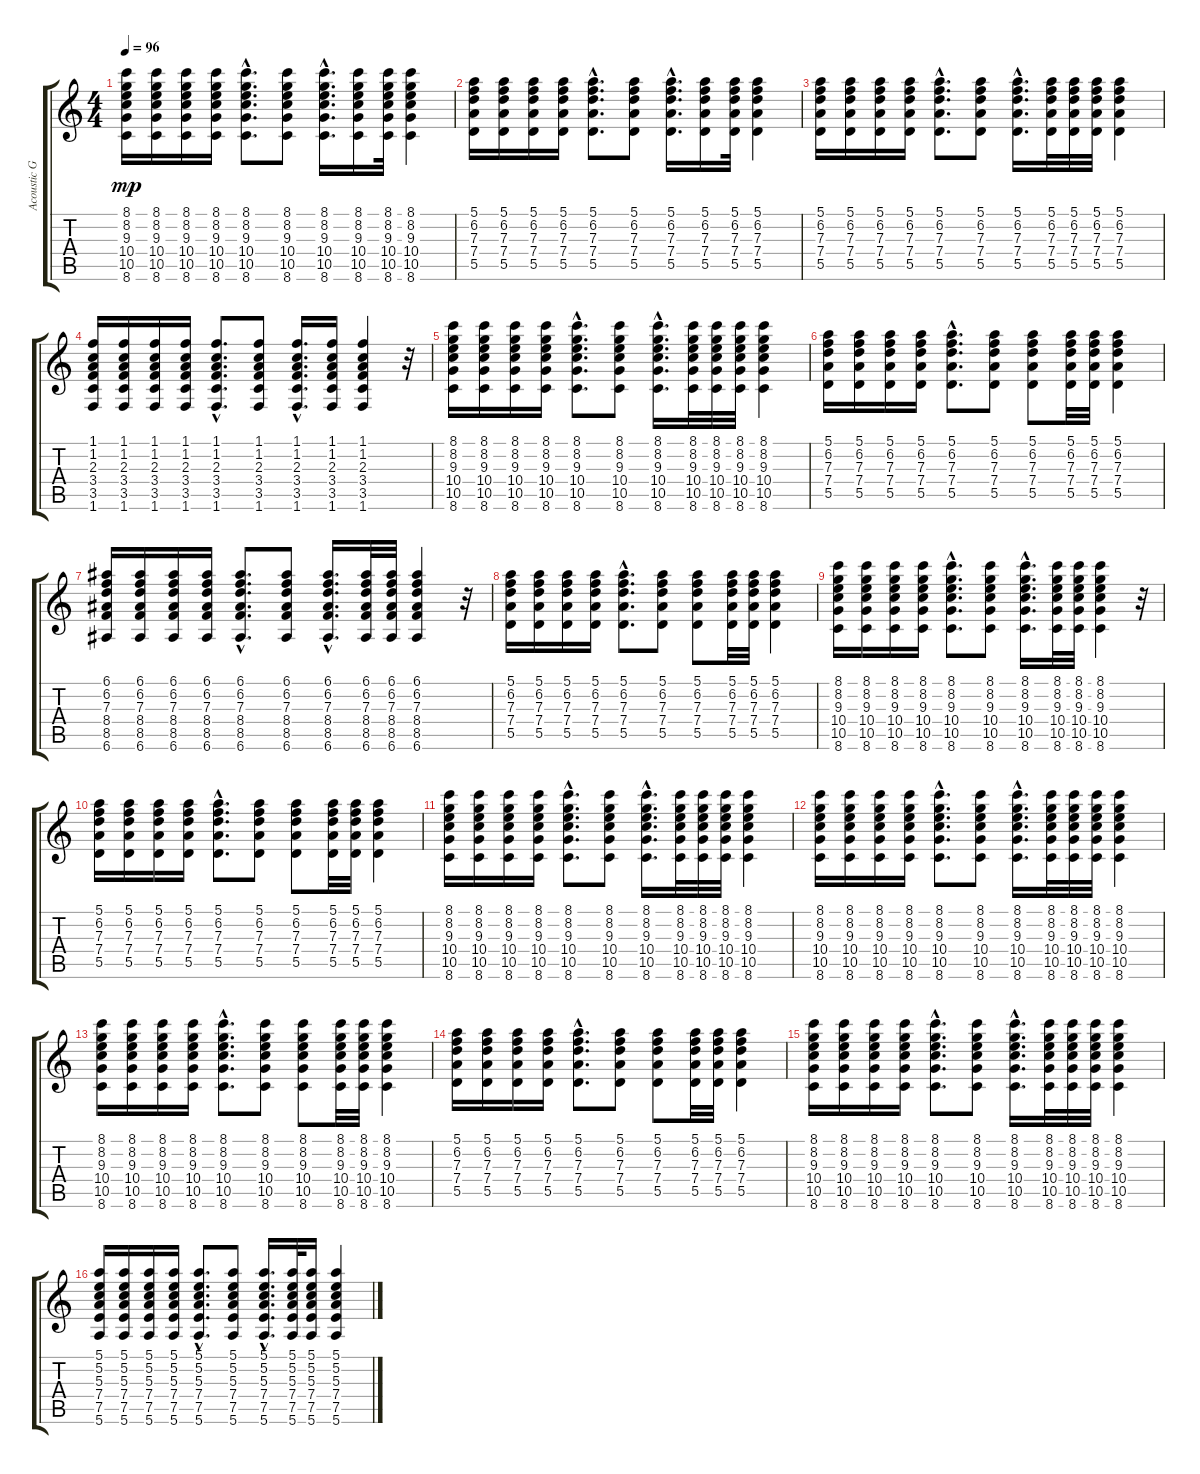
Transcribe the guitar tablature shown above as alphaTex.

\track ("Acoustic Guitar" "Acoustic G") {instrument acousticguitarsteel}
\staff {score tabs}
\tuning (E4 B3 G3 D3 A2 E2) {hide}
\ts (4 4)
\tempo 96
\clef g2
\ks c
(8.1 8.2 9.3 10.4 10.5 8.6).16{dy mp} (8.1 8.2 9.3 10.4 10.5 8.6).16 (8.1 8.2 9.3 10.4 10.5 8.6).16 (8.1 8.2 9.3 10.4 10.5 8.6).16 (8.1{hac} 8.2{hac} 9.3{hac} 10.4{hac} 10.5{hac} 8.6{hac}).8{d} (8.1 8.2 9.3 10.4 10.5 8.6).8 (8.1 8.2{hac} 9.3{hac} 10.4{hac} 10.5 8.6{hac}).16{d} (8.1 8.2 9.3 10.4 10.5 8.6).16 (8.1 8.2 9.3 10.4 10.5 8.6).32 (8.1 8.2 9.3 10.4 10.5 8.6).4 |
(5.1 6.2 7.3 7.4 5.5).16 (5.1 6.2 7.3 7.4 5.5).16 (5.1 6.2 7.3 7.4 5.5).16 (5.1 6.2 7.3 7.4 5.5).16 (5.1{hac} 6.2{hac} 7.3{hac} 7.4{hac} 5.5{hac}).8{d} (5.1 6.2 7.3 7.4 5.5).8 (5.1{hac} 6.2{hac} 7.3 7.4{hac} 5.5{hac}).16{d} (5.1 6.2 7.3 7.4 5.5).16 (5.1 6.2 7.3 7.4 5.5).32 (5.1 6.2 7.3 7.4 5.5).4 |
(5.1 6.2 7.3 7.4 5.5).16 (5.1 6.2 7.3 7.4 5.5).16 (5.1 6.2 7.3 7.4 5.5).16 (5.1 6.2 7.3 7.4 5.5).16 (5.1{hac} 6.2{hac} 7.3{hac} 7.4 5.5{hac}).8{d} (5.1 6.2 7.3 7.4 5.5).8 (5.1{hac} 6.2{hac} 7.3{hac} 7.4{hac} 5.5{hac}).16{d} (5.1 6.2 7.3 7.4 5.5).32 (5.1 6.2 7.3 7.4 5.5).32 (5.1 6.2 7.3 7.4 5.5).32 (5.1 6.2 7.3 7.4 5.5).4 |
(1.1 1.2 2.3 3.4 3.5 1.6).16 (1.1 1.2 2.3 3.4 3.5 1.6).16 (1.1 1.2 2.3 3.4 3.5 1.6).16 (1.1 1.2 2.3 3.4 3.5 1.6).16 (1.1{hac} 1.2{hac} 2.3{hac} 3.4 3.5{hac} 1.6{hac}).8{d} (1.1 1.2 2.3 3.4 3.5 1.6).8 (1.1{hac} 1.2{hac} 2.3 3.4{hac} 3.5{hac} 1.6{hac}).16{d} (1.1 1.2 2.3 3.4 3.5 1.6).16 (1.1 1.2 2.3 3.4 3.5 1.6).4 r.32 |
(8.1 8.2 9.3 10.4 10.5 8.6).16 (8.1 8.2 9.3 10.4 10.5 8.6).16 (8.1 8.2 9.3 10.4 10.5 8.6).16 (8.1 8.2 9.3 10.4 10.5 8.6).16 (8.1{hac} 8.2{hac} 9.3{hac} 10.4{hac} 10.5{hac} 8.6).8{d} (8.1 8.2 9.3 10.4 10.5 8.6).8 (8.1{hac} 8.2{hac} 9.3{hac} 10.4{hac} 10.5{hac} 8.6{hac}).16{d} (8.1 8.2 9.3 10.4 10.5 8.6).32 (8.1 8.2 9.3 10.4 10.5 8.6).32 (8.1 8.2 9.3 10.4 10.5 8.6).32 (8.1 8.2 9.3 10.4 10.5 8.6).4 |
(5.1 6.2 7.3 7.4 5.5).16 (5.1 6.2 7.3 7.4 5.5).16 (5.1 6.2 7.3 7.4 5.5).16 (5.1 6.2 7.3 7.4 5.5).16 (5.1{hac} 6.2{hac} 7.3{hac} 7.4{hac} 5.5{hac}).8{d} (5.1 6.2 7.3 7.4 5.5).8 (5.1 6.2 7.3 7.4 5.5).8 (5.1 6.2 7.3 7.4 5.5).32 (5.1 6.2 7.3 7.4 5.5).32 (5.1 6.2 7.3 7.4 5.5).4 |
(6.1 6.2 7.3 8.4 8.5 6.6).16 (6.1 6.2 7.3 8.4 8.5 6.6).16 (6.1 6.2 7.3 8.4 8.5 6.6).16 (6.1 6.2 7.3 8.4 8.5 6.6).16 (6.1{hac} 6.2{hac} 7.3 8.4{hac} 8.5{hac} 6.6{hac}).8{d} (6.1 6.2 7.3 8.4 8.5 6.6).8 (6.1{hac} 6.2 7.3{hac} 8.4{hac} 8.5{hac} 6.6{hac}).16{d} (6.1 6.2 7.3 8.4 8.5 6.6).32 (6.1 6.2 7.3 8.4 8.5 6.6).32 (6.1 6.2 7.3 8.4 8.5 6.6).4 r.32 |
(5.1 6.2 7.3 7.4 5.5).16 (5.1 6.2 7.3 7.4 5.5).16 (5.1 6.2 7.3 7.4 5.5).16 (5.1 6.2 7.3 7.4 5.5).16 (5.1{hac} 6.2{hac} 7.3{hac} 7.4{hac} 5.5{hac}).8{d} (5.1 6.2 7.3 7.4 5.5).8 (5.1 6.2 7.3 7.4 5.5).8 (5.1 6.2 7.3 7.4 5.5).32 (5.1 6.2 7.3 7.4 5.5).32 (5.1 6.2 7.3 7.4 5.5).4 |
(8.1 8.2 9.3 10.4 10.5 8.6).16 (8.1 8.2 9.3 10.4 10.5 8.6).16 (8.1 8.2 9.3 10.4 10.5 8.6).16 (8.1 8.2 9.3 10.4 10.5 8.6).16 (8.1{hac} 8.2 9.3{hac} 10.4{hac} 10.5{hac} 8.6{hac}).8{d} (8.1 8.2 9.3 10.4 10.5 8.6).8 (8.1{hac} 8.2{hac} 9.3{hac} 10.4{hac} 10.5{hac} 8.6{hac}).16{d} (8.1 8.2 9.3 10.4 10.5 8.6).32 (8.1 8.2 9.3 10.4 10.5 8.6).32 (8.1 8.2 9.3 10.4 10.5 8.6).4 r.32 |
(5.1 6.2 7.3 7.4 5.5).16 (5.1 6.2 7.3 7.4 5.5).16 (5.1 6.2 7.3 7.4 5.5).16 (5.1 6.2 7.3 7.4 5.5).16 (5.1{hac} 6.2{hac} 7.3{hac} 7.4{hac} 5.5{hac}).8{d} (5.1 6.2 7.3 7.4 5.5).8 (5.1 6.2 7.3 7.4 5.5).8 (5.1 6.2 7.3 7.4 5.5).32 (5.1 6.2 7.3 7.4 5.5).32 (5.1 6.2 7.3 7.4 5.5).4 |
(8.1 8.2 9.3 10.4 10.5 8.6).16 (8.1 8.2 9.3 10.4 10.5 8.6).16 (8.1 8.2 9.3 10.4 10.5 8.6).16 (8.1 8.2 9.3 10.4 10.5 8.6).16 (8.1{hac} 8.2{hac} 9.3{hac} 10.4{hac} 10.5{hac} 8.6{hac}).8{d} (8.1 8.2 9.3 10.4 10.5 8.6).8 (8.1{hac} 8.2{hac} 9.3{hac} 10.4{hac} 10.5{hac} 8.6{hac}).16{d} (8.1 8.2 9.3 10.4 10.5 8.6).32 (8.1 8.2 9.3 10.4 10.5 8.6).32 (8.1 8.2 9.3 10.4 10.5 8.6).32 (8.1 8.2 9.3 10.4 10.5 8.6).4 |
(8.1 8.2 9.3 10.4 10.5 8.6).16 (8.1 8.2 9.3 10.4 10.5 8.6).16 (8.1 8.2 9.3 10.4 10.5 8.6).16 (8.1 8.2 9.3 10.4 10.5 8.6).16 (8.1 8.2{hac} 9.3{hac} 10.4{hac} 10.5 8.6{hac}).8{d} (8.1 8.2 9.3 10.4 10.5 8.6).8 (8.1{hac} 8.2{hac} 9.3{hac} 10.4{hac} 10.5{hac} 8.6{hac}).16{d} (8.1 8.2 9.3 10.4 10.5 8.6).32 (8.1 8.2 9.3 10.4 10.5 8.6).32 (8.1 8.2 9.3 10.4 10.5 8.6).32 (8.1 8.2 9.3 10.4 10.5 8.6).4 |
(8.1 8.2 9.3 10.4 10.5 8.6).16 (8.1 8.2 9.3 10.4 10.5 8.6).16 (8.1 8.2 9.3 10.4 10.5 8.6).16 (8.1 8.2 9.3 10.4 10.5 8.6).16 (8.1{hac} 8.2{hac} 9.3{hac} 10.4{hac} 10.5{hac} 8.6{hac}).8{d} (8.1 8.2 9.3 10.4 10.5 8.6).8 (8.1 8.2 9.3 10.4 10.5 8.6).8 (8.1 8.2 9.3 10.4 10.5 8.6).32 (8.1 8.2 9.3 10.4 10.5 8.6).32 (8.1 8.2 9.3 10.4 10.5 8.6).4 |
(5.1 6.2 7.3 7.4 5.5).16 (5.1 6.2 7.3 7.4 5.5).16 (5.1 6.2 7.3 7.4 5.5).16 (5.1 6.2 7.3 7.4 5.5).16 (5.1{hac} 6.2{hac} 7.3{hac} 7.4{hac} 5.5{hac}).8{d} (5.1 6.2 7.3 7.4 5.5).8 (5.1 6.2 7.3 7.4 5.5).8 (5.1 6.2 7.3 7.4 5.5).32 (5.1 6.2 7.3 7.4 5.5).32 (5.1 6.2 7.3 7.4 5.5).4 |
(8.1 8.2 9.3 10.4 10.5 8.6).16 (8.1 8.2 9.3 10.4 10.5 8.6).16 (8.1 8.2 9.3 10.4 10.5 8.6).16 (8.1 8.2 9.3 10.4 10.5 8.6).16 (8.1{hac} 8.2{hac} 9.3{hac} 10.4{hac} 10.5{hac} 8.6{hac}).8{d} (8.1 8.2 9.3 10.4 10.5 8.6).8 (8.1{hac} 8.2{hac} 9.3{hac} 10.4{hac} 10.5{hac} 8.6{hac}).16{d} (8.1 8.2 9.3 10.4 10.5 8.6).32 (8.1 8.2 9.3 10.4 10.5 8.6).32 (8.1 8.2 9.3 10.4 10.5 8.6).32 (8.1 8.2 9.3 10.4 10.5 8.6).4 |
(5.1 5.2 5.3 7.4 7.5 5.6).16 (5.1 5.2 5.3 7.4 7.5 5.6).16 (5.1 5.2 5.3 7.4 7.5 5.6).16 (5.1 5.2 5.3 7.4 7.5 5.6).16 (5.1{hac} 5.2 5.3{hac} 7.4{hac} 7.5{hac} 5.6{hac}).8{d} (5.1 5.2 5.3 7.4 7.5 5.6).8 (5.1{hac} 5.2{hac} 5.3 7.4{hac} 7.5{hac} 5.6{hac}).16{d} (5.1 5.2 5.3 7.4 7.5 5.6).32 (5.1 5.2 5.3 7.4 7.5 5.6).16 (5.1 5.2 5.3 7.4 7.5 5.6).4
